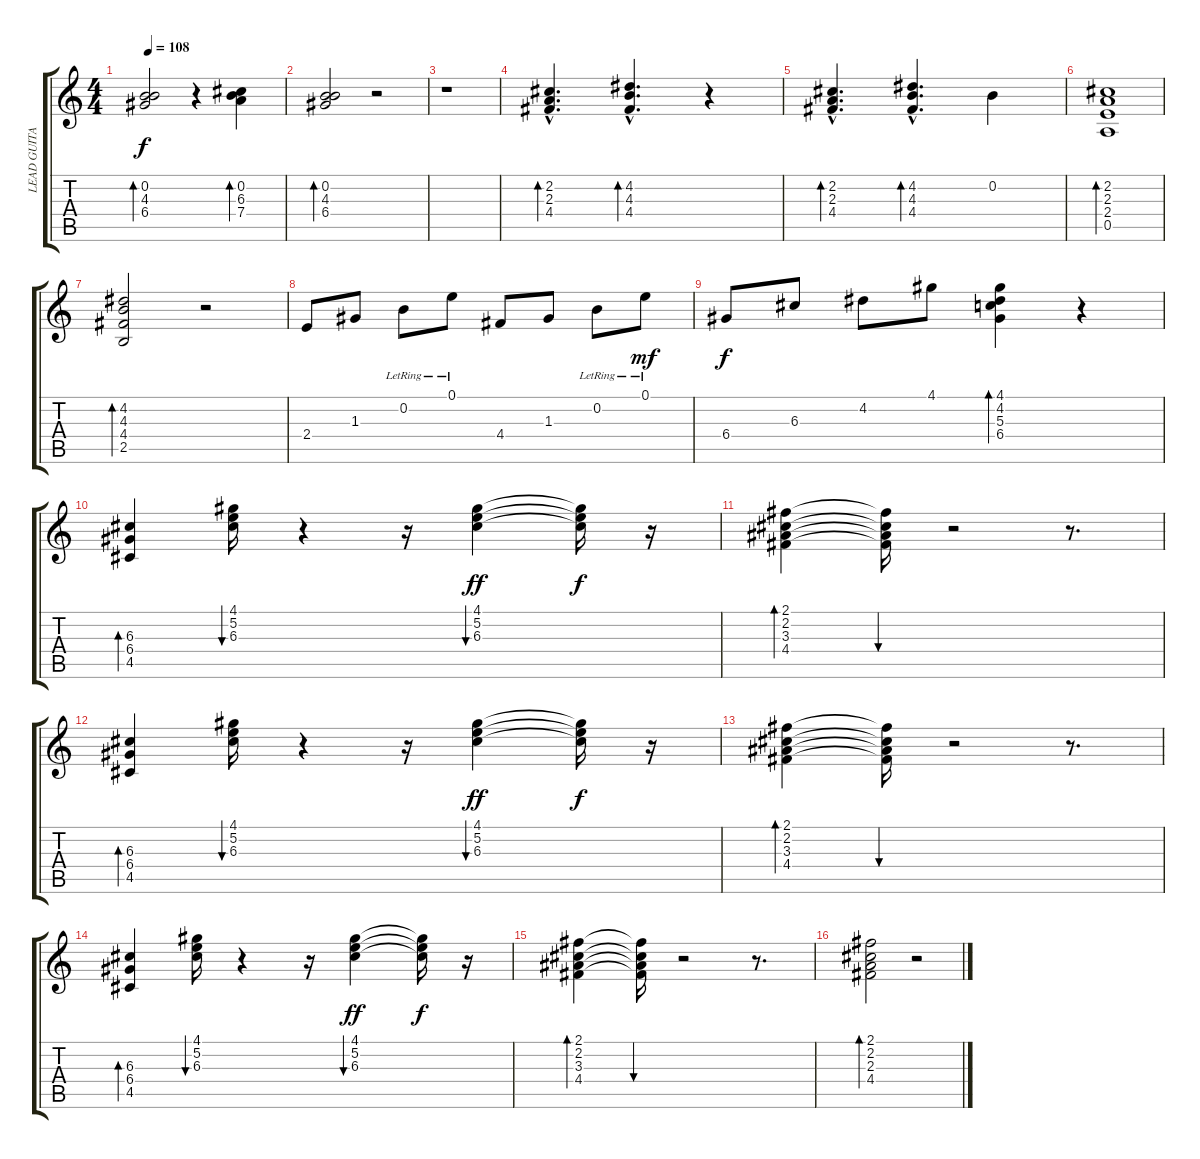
\track ("LEAD GUITAR" "LEAD GUITA") {instrument overdrivenguitar}
\staff {score tabs}
\tuning (E4 B3 G3 D3 A2 E2) {hide}
\ts (4 4)
\tempo 108
\clef g2
\ks c
(0.2 4.3 6.4).2{bd 60 dy f} r.4 (0.2 6.3 7.4).4{bd 60} |
(0.2 4.3 6.4).2{bd 60} r.2 |
r.1 |
(2.2{hac} 2.3{hac} 4.4{hac}).4{d bd 60} (4.2{hac} 4.3{hac} 4.4{hac}).4{d bd 60} r.4 |
(2.2{hac} 2.3{hac} 4.4{hac}).4{d bd 60} (4.2{hac} 4.3{hac} 4.4{hac}).4{d bd 60} 0.2.4 |
(2.2 2.3 2.4 0.5).1{bd 120} |
(4.2 4.3 4.4 2.5).2{bd 120} r.2 |
2.4.8 1.3.8 0.2{lr}.8 0.1{lr}.8 4.4.8 1.3.8 0.2{lr}.8 0.1{lr}.8{dy mf} |
6.4.8{dy f} 6.3.8 4.2.8 4.1.8 (4.1 4.2 5.3 6.4).4{bd 240} r.4 |
(6.3 6.4 4.5).4{bd 60} (4.1 5.2 6.3).16{bu 60} r.4 r.16 (4.1 5.2 6.3).4{bu 60 dy ff} (4.1{t} 5.2{t} 6.3{t}).16{dy f} r.16 |
(2.1 2.2 3.3 4.4).4{bd 120} (2.1{t} 2.2{t} 3.3{t} 4.4{t}).16{bu 60} r.2 r.8{d} |
(6.3 6.4 4.5).4{bd 60} (4.1 5.2 6.3).16{bu 60} r.4 r.16 (4.1 5.2 6.3).4{bu 60 dy ff} (4.1{t} 5.2{t} 6.3{t}).16{dy f} r.16 |
(2.1 2.2 3.3 4.4).4{bd 120} (2.1{t} 2.2{t} 3.3{t} 4.4{t}).16{bu 60} r.2 r.8{d} |
(6.3 6.4 4.5).4{bd 60} (4.1 5.2 6.3).16{bu 60} r.4 r.16 (4.1 5.2 6.3).4{bu 60 dy ff} (4.1{t} 5.2{t} 6.3{t}).16{dy f} r.16 |
(2.1 2.2 3.3 4.4).4{bd 120} (2.1{t} 2.2{t} 3.3{t} 4.4{t}).16{bu 60} r.2 r.8{d} |
(2.1 2.2 2.3 4.4).2{bd 240} r.2
